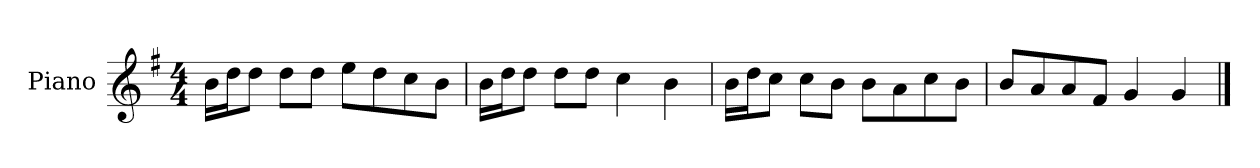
**kern
*part1
*staff1
*I"Piano
*I'P-no
*clefG2
*k[f#]
*M4/4
*MM90
=1
16b\LL
16dd\J
8dd\J
8dd\L
8dd\J
8ee\L
8dd\
8cc\
8b\J
=2
16b\LL
16dd\J
8dd\J
8dd\L
8dd\J
4cc\
4b\
=3
16b\LL
16dd\J
8cc\J
8cc\L
8b\J
8b\L
8a\
8cc\
8b\J
=4
8b/L
8a/
8a/
8f#/J
4g/
4g/
==
*-
